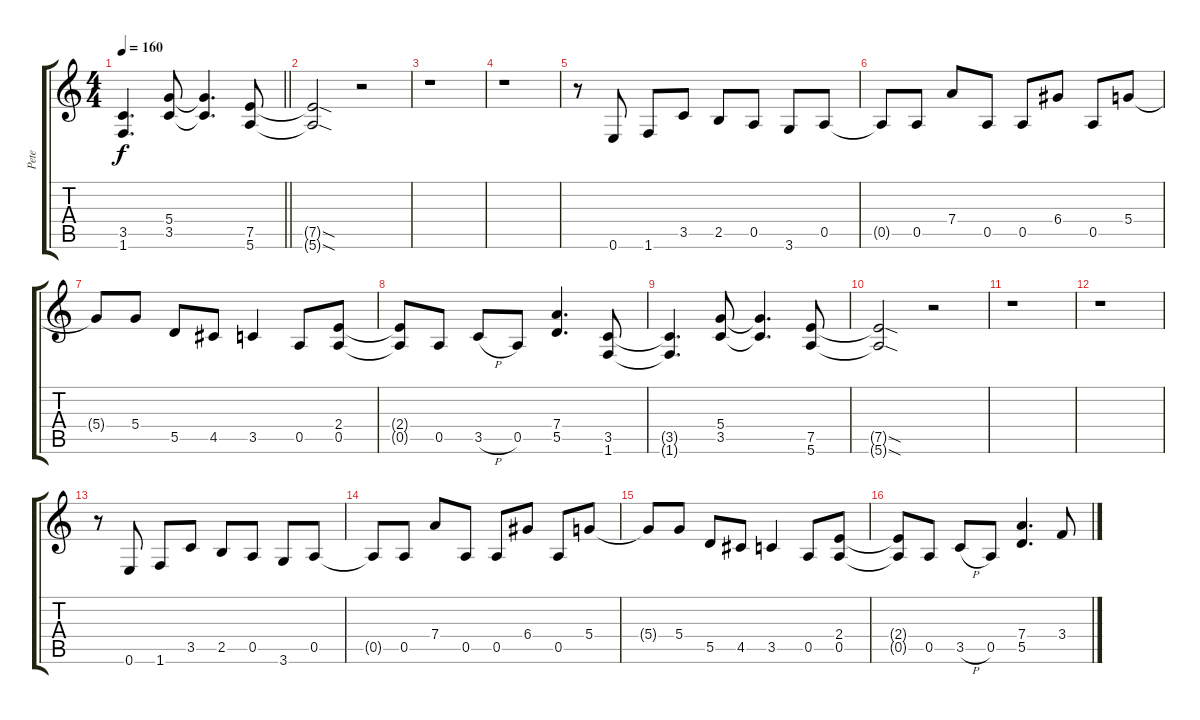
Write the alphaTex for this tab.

\track ("Pete" "Pete") {instrument distortionguitar}
\staff {score tabs}
\tuning (E4 B3 G3 D3 A2 E2) {hide}
\ts (4 4)
\tempo 160
\clef g2
\barLineRight lightlight
\ks c
(3.5{t} 1.6{t}).4{d dy f} (5.4 3.5).8 (5.4{t} 3.5{t}).4{d} (7.5 5.6).8 |
(7.5{sod t} 5.6{sod t}).2 r.2 |
r.1 |
r.1 |
r.8 0.6.8 1.6.8 3.5.8 2.5.8 0.5.8 3.6.8 0.5.8 |
0.5{t}.8 0.5.8 7.4.8 0.5.8 0.5.8 6.4.8 0.5.8 5.4.8 |
5.4{t}.8 5.4.8 5.5.8 4.5.8 3.5.4 0.5.8 (2.4 0.5).8 |
(2.4{t} 0.5{t}).8 0.5.8 3.5{h}.8 0.5.8 (7.4 5.5).4{d} (3.5 1.6).8 |
(3.5{t} 1.6{t}).4{d} (5.4 3.5).8 (5.4{t} 3.5{t}).4{d} (7.5 5.6).8 |
(7.5{sod t} 5.6{sod t}).2 r.2 |
r.1 |
r.1 |
r.8 0.6.8 1.6.8 3.5.8 2.5.8 0.5.8 3.6.8 0.5.8 |
0.5{t}.8 0.5.8 7.4.8 0.5.8 0.5.8 6.4.8 0.5.8 5.4.8 |
5.4{t}.8 5.4.8 5.5.8 4.5.8 3.5.4 0.5.8 (2.4 0.5).8 |
(2.4{t} 0.5{t}).8 0.5.8 3.5{h}.8 0.5.8 (7.4 5.5).4{d} 3.4.8
